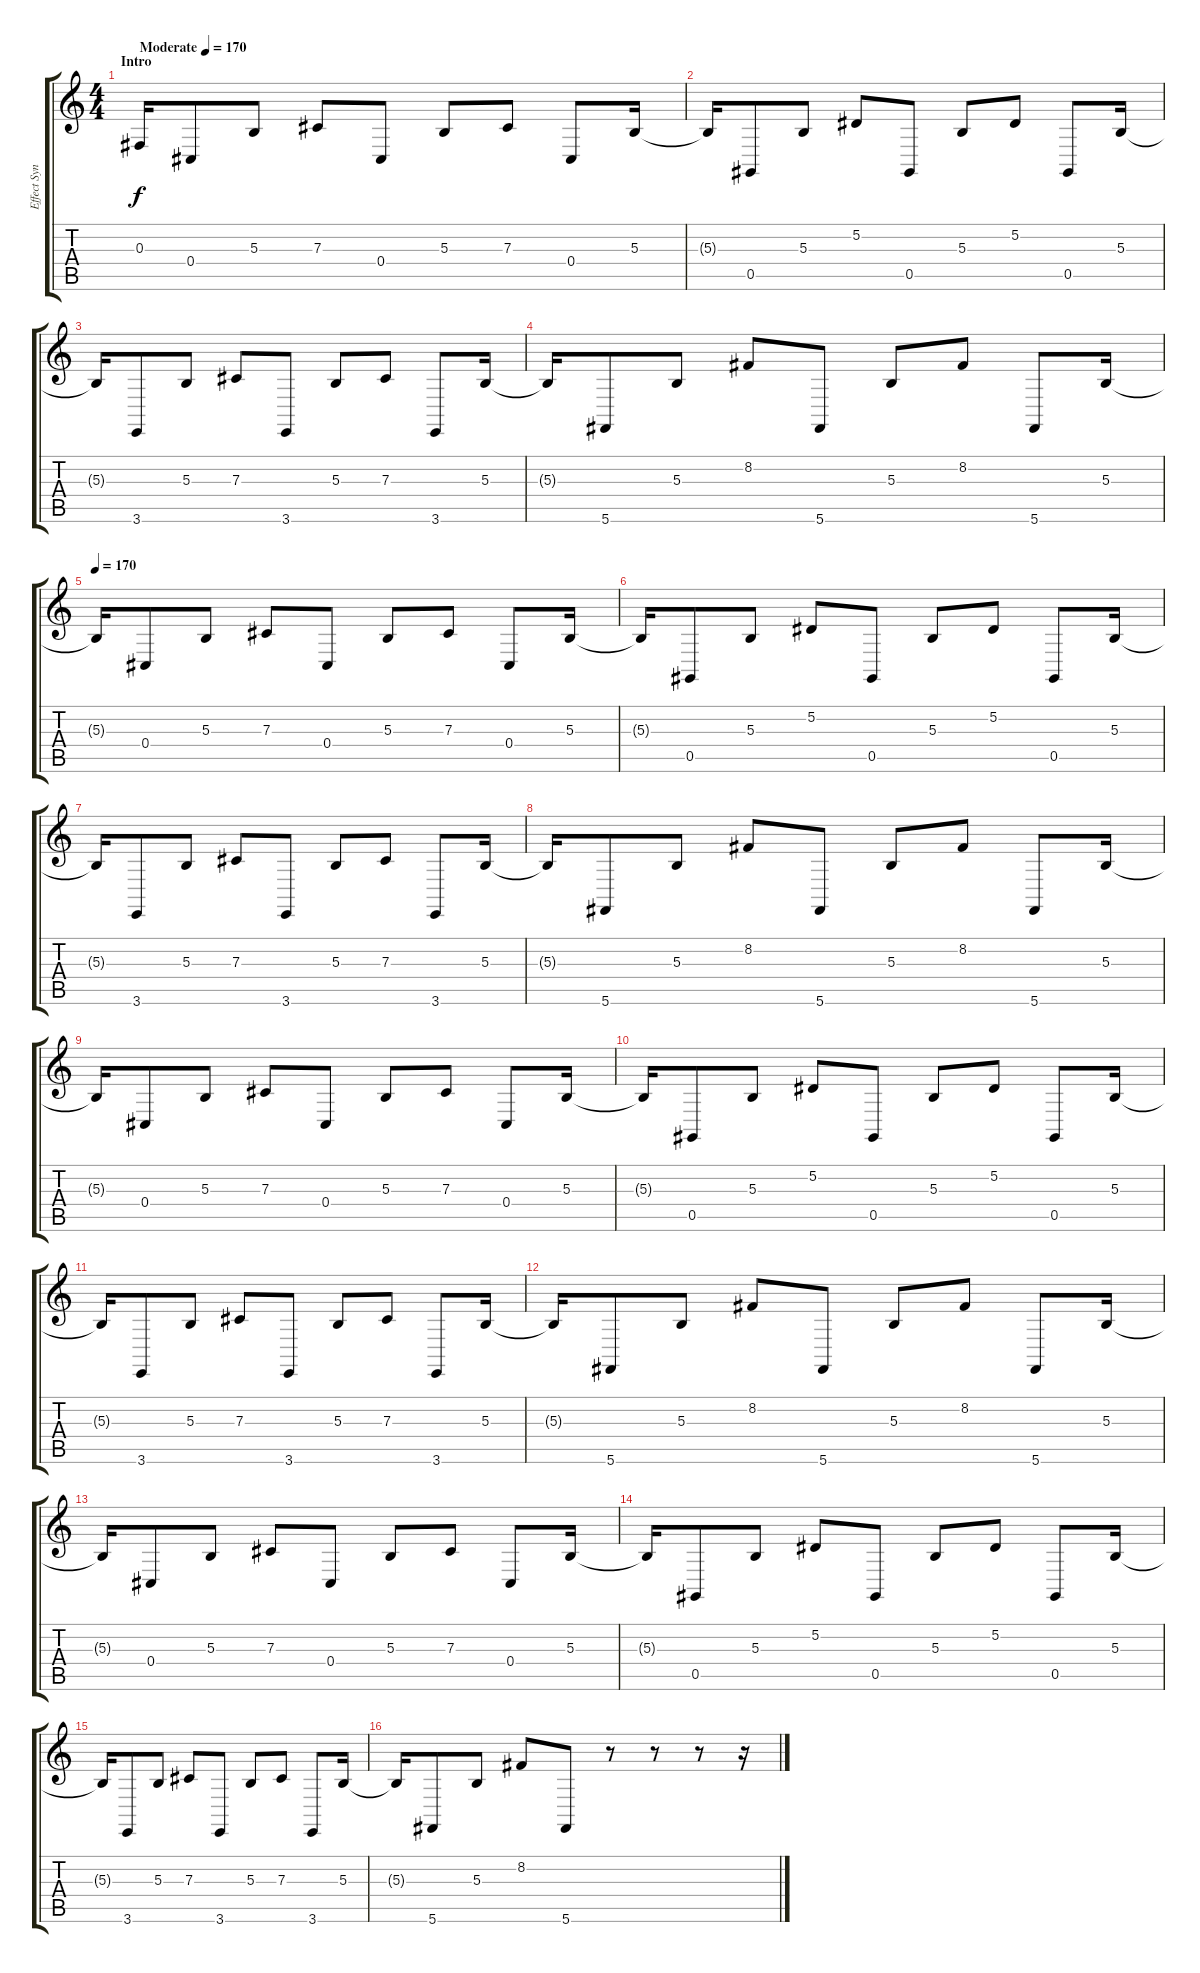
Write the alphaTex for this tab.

\track ("Effect Synth" "Effect Syn") {instrument lead1square}
\staff {score tabs}
\tuning (Eb4 Bb3 Gb3 Db3 Ab2 Db2) {hide}
\ts (4 4)
\section ("" "Intro")
\tempo (170 "Moderate")
\clef g2
\ks c
0.3.16{dy f instrument lead1square} 0.4.8 5.3.8 7.3.8 0.4.8 5.3.8 7.3.8 0.4.8 5.3.16 |
5.3{t}.16 0.5.8 5.3.8 5.2.8 0.5.8 5.3.8 5.2.8 0.5.8 5.3.16 |
5.3{t}.16 3.6.8 5.3.8 7.3.8 3.6.8 5.3.8 7.3.8 3.6.8 5.3.16 |
5.3{t}.16 5.6.8 5.3.8 8.2.8 5.6.8 5.3.8 8.2.8 5.6.8 5.3.16 |
\tempo 170
5.3{t}.16 0.4.8 5.3.8 7.3.8 0.4.8 5.3.8 7.3.8 0.4.8 5.3.16 |
5.3{t}.16 0.5.8 5.3.8 5.2.8 0.5.8 5.3.8 5.2.8 0.5.8 5.3.16 |
5.3{t}.16 3.6.8 5.3.8 7.3.8 3.6.8 5.3.8 7.3.8 3.6.8 5.3.16 |
5.3{t}.16 5.6.8 5.3.8 8.2.8 5.6.8 5.3.8 8.2.8 5.6.8 5.3.16 |
5.3{t}.16 0.4.8 5.3.8 7.3.8 0.4.8 5.3.8 7.3.8 0.4.8 5.3.16 |
5.3{t}.16 0.5.8 5.3.8 5.2.8 0.5.8 5.3.8 5.2.8 0.5.8 5.3.16 |
5.3{t}.16 3.6.8 5.3.8 7.3.8 3.6.8 5.3.8 7.3.8 3.6.8 5.3.16 |
5.3{t}.16 5.6.8 5.3.8 8.2.8 5.6.8 5.3.8 8.2.8 5.6.8 5.3.16 |
5.3{t}.16 0.4.8 5.3.8 7.3.8 0.4.8 5.3.8 7.3.8 0.4.8 5.3.16 |
5.3{t}.16 0.5.8 5.3.8 5.2.8 0.5.8 5.3.8 5.2.8 0.5.8 5.3.16 |
5.3{t}.16 3.6.8 5.3.8 7.3.8 3.6.8 5.3.8 7.3.8 3.6.8 5.3.16 |
5.3{t}.16 5.6.8 5.3.8 8.2.8 5.6.8 r.8 r.8 r.8 r.16
